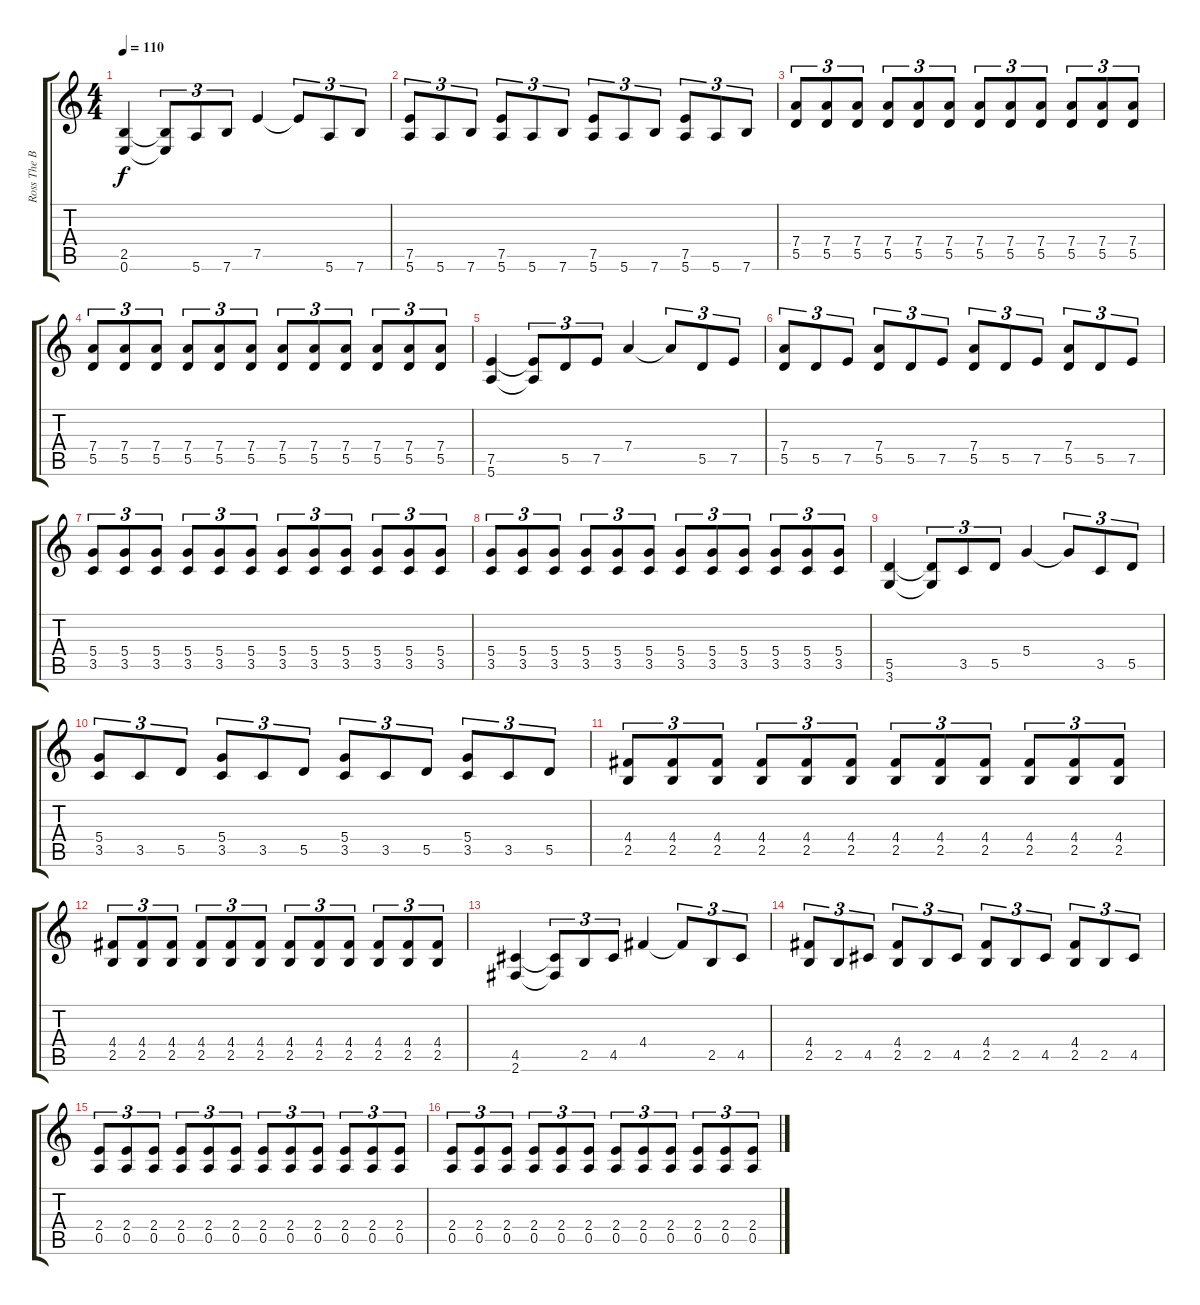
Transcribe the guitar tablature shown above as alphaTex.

\track ("Ross The Boss-Rhythm" "Ross The B") {instrument overdrivenguitar}
\staff {score tabs}
\tuning (E4 B3 G3 D3 A2 E2) {hide}
\ts (4 4)
\tempo 110
\clef g2
\ks c
(2.5 0.6).4{dy f} (2.5{t} 0.6{t}).8{tu (3 2)} 5.6.8{tu (3 2)} 7.6.8{tu (3 2)} 7.5.4 7.5{t}.8{tu (3 2)} 5.6.8{tu (3 2)} 7.6.8{tu (3 2)} |
(7.5 5.6).8{tu (3 2)} 5.6.8{tu (3 2)} 7.6.8{tu (3 2)} (7.5 5.6).8{tu (3 2)} 5.6.8{tu (3 2)} 7.6.8{tu (3 2)} (7.5 5.6).8{tu (3 2)} 5.6.8{tu (3 2)} 7.6.8{tu (3 2)} (7.5 5.6).8{tu (3 2)} 5.6.8{tu (3 2)} 7.6.8{tu (3 2)} |
(7.4 5.5).8{tu (3 2)} (7.4 5.5).8{tu (3 2)} (7.4 5.5).8{tu (3 2)} (7.4 5.5).8{tu (3 2)} (7.4 5.5).8{tu (3 2)} (7.4 5.5).8{tu (3 2)} (7.4 5.5).8{tu (3 2)} (7.4 5.5).8{tu (3 2)} (7.4 5.5).8{tu (3 2)} (7.4 5.5).8{tu (3 2)} (7.4 5.5).8{tu (3 2)} (7.4 5.5).8{tu (3 2)} |
(7.4 5.5).8{tu (3 2)} (7.4 5.5).8{tu (3 2)} (7.4 5.5).8{tu (3 2)} (7.4 5.5).8{tu (3 2)} (7.4 5.5).8{tu (3 2)} (7.4 5.5).8{tu (3 2)} (7.4 5.5).8{tu (3 2)} (7.4 5.5).8{tu (3 2)} (7.4 5.5).8{tu (3 2)} (7.4 5.5).8{tu (3 2)} (7.4 5.5).8{tu (3 2)} (7.4 5.5).8{tu (3 2)} |
(7.5 5.6).4 (7.5{t} 5.6{t}).8{tu (3 2)} 5.5.8{tu (3 2)} 7.5.8{tu (3 2)} 7.4.4 7.4{t}.8{tu (3 2)} 5.5.8{tu (3 2)} 7.5.8{tu (3 2)} |
(7.4 5.5).8{tu (3 2)} 5.5.8{tu (3 2)} 7.5.8{tu (3 2)} (7.4 5.5).8{tu (3 2)} 5.5.8{tu (3 2)} 7.5.8{tu (3 2)} (7.4 5.5).8{tu (3 2)} 5.5.8{tu (3 2)} 7.5.8{tu (3 2)} (7.4 5.5).8{tu (3 2)} 5.5.8{tu (3 2)} 7.5.8{tu (3 2)} |
(5.4 3.5).8{tu (3 2)} (5.4 3.5).8{tu (3 2)} (5.4 3.5).8{tu (3 2)} (5.4 3.5).8{tu (3 2)} (5.4 3.5).8{tu (3 2)} (5.4 3.5).8{tu (3 2)} (5.4 3.5).8{tu (3 2)} (5.4 3.5).8{tu (3 2)} (5.4 3.5).8{tu (3 2)} (5.4 3.5).8{tu (3 2)} (5.4 3.5).8{tu (3 2)} (5.4 3.5).8{tu (3 2)} |
(5.4 3.5).8{tu (3 2)} (5.4 3.5).8{tu (3 2)} (5.4 3.5).8{tu (3 2)} (5.4 3.5).8{tu (3 2)} (5.4 3.5).8{tu (3 2)} (5.4 3.5).8{tu (3 2)} (5.4 3.5).8{tu (3 2)} (5.4 3.5).8{tu (3 2)} (5.4 3.5).8{tu (3 2)} (5.4 3.5).8{tu (3 2)} (5.4 3.5).8{tu (3 2)} (5.4 3.5).8{tu (3 2)} |
(5.5 3.6).4 (5.5{t} 3.6{t}).8{tu (3 2)} 3.5.8{tu (3 2)} 5.5.8{tu (3 2)} 5.4.4 5.4{t}.8{tu (3 2)} 3.5.8{tu (3 2)} 5.5.8{tu (3 2)} |
(5.4 3.5).8{tu (3 2)} 3.5.8{tu (3 2)} 5.5.8{tu (3 2)} (5.4 3.5).8{tu (3 2)} 3.5.8{tu (3 2)} 5.5.8{tu (3 2)} (5.4 3.5).8{tu (3 2)} 3.5.8{tu (3 2)} 5.5.8{tu (3 2)} (5.4 3.5).8{tu (3 2)} 3.5.8{tu (3 2)} 5.5.8{tu (3 2)} |
(4.4 2.5).8{tu (3 2)} (4.4 2.5).8{tu (3 2)} (4.4 2.5).8{tu (3 2)} (4.4 2.5).8{tu (3 2)} (4.4 2.5).8{tu (3 2)} (4.4 2.5).8{tu (3 2)} (4.4 2.5).8{tu (3 2)} (4.4 2.5).8{tu (3 2)} (4.4 2.5).8{tu (3 2)} (4.4 2.5).8{tu (3 2)} (4.4 2.5).8{tu (3 2)} (4.4 2.5).8{tu (3 2)} |
(4.4 2.5).8{tu (3 2)} (4.4 2.5).8{tu (3 2)} (4.4 2.5).8{tu (3 2)} (4.4 2.5).8{tu (3 2)} (4.4 2.5).8{tu (3 2)} (4.4 2.5).8{tu (3 2)} (4.4 2.5).8{tu (3 2)} (4.4 2.5).8{tu (3 2)} (4.4 2.5).8{tu (3 2)} (4.4 2.5).8{tu (3 2)} (4.4 2.5).8{tu (3 2)} (4.4 2.5).8{tu (3 2)} |
(4.5 2.6).4 (4.5{t} 2.6{t}).8{tu (3 2)} 2.5.8{tu (3 2)} 4.5.8{tu (3 2)} 4.4.4 4.4{t}.8{tu (3 2)} 2.5.8{tu (3 2)} 4.5.8{tu (3 2)} |
(4.4 2.5).8{tu (3 2)} 2.5.8{tu (3 2)} 4.5.8{tu (3 2)} (4.4 2.5).8{tu (3 2)} 2.5.8{tu (3 2)} 4.5.8{tu (3 2)} (4.4 2.5).8{tu (3 2)} 2.5.8{tu (3 2)} 4.5.8{tu (3 2)} (4.4 2.5).8{tu (3 2)} 2.5.8{tu (3 2)} 4.5.8{tu (3 2)} |
(2.4 0.5).8{tu (3 2)} (2.4 0.5).8{tu (3 2)} (2.4 0.5).8{tu (3 2)} (2.4 0.5).8{tu (3 2)} (2.4 0.5).8{tu (3 2)} (2.4 0.5).8{tu (3 2)} (2.4 0.5).8{tu (3 2)} (2.4 0.5).8{tu (3 2)} (2.4 0.5).8{tu (3 2)} (2.4 0.5).8{tu (3 2)} (2.4 0.5).8{tu (3 2)} (2.4 0.5).8{tu (3 2)} |
(2.4 0.5).8{tu (3 2)} (2.4 0.5).8{tu (3 2)} (2.4 0.5).8{tu (3 2)} (2.4 0.5).8{tu (3 2)} (2.4 0.5).8{tu (3 2)} (2.4 0.5).8{tu (3 2)} (2.4 0.5).8{tu (3 2)} (2.4 0.5).8{tu (3 2)} (2.4 0.5).8{tu (3 2)} (2.4 0.5).8{tu (3 2)} (2.4 0.5).8{tu (3 2)} (2.4 0.5).8{tu (3 2)}
